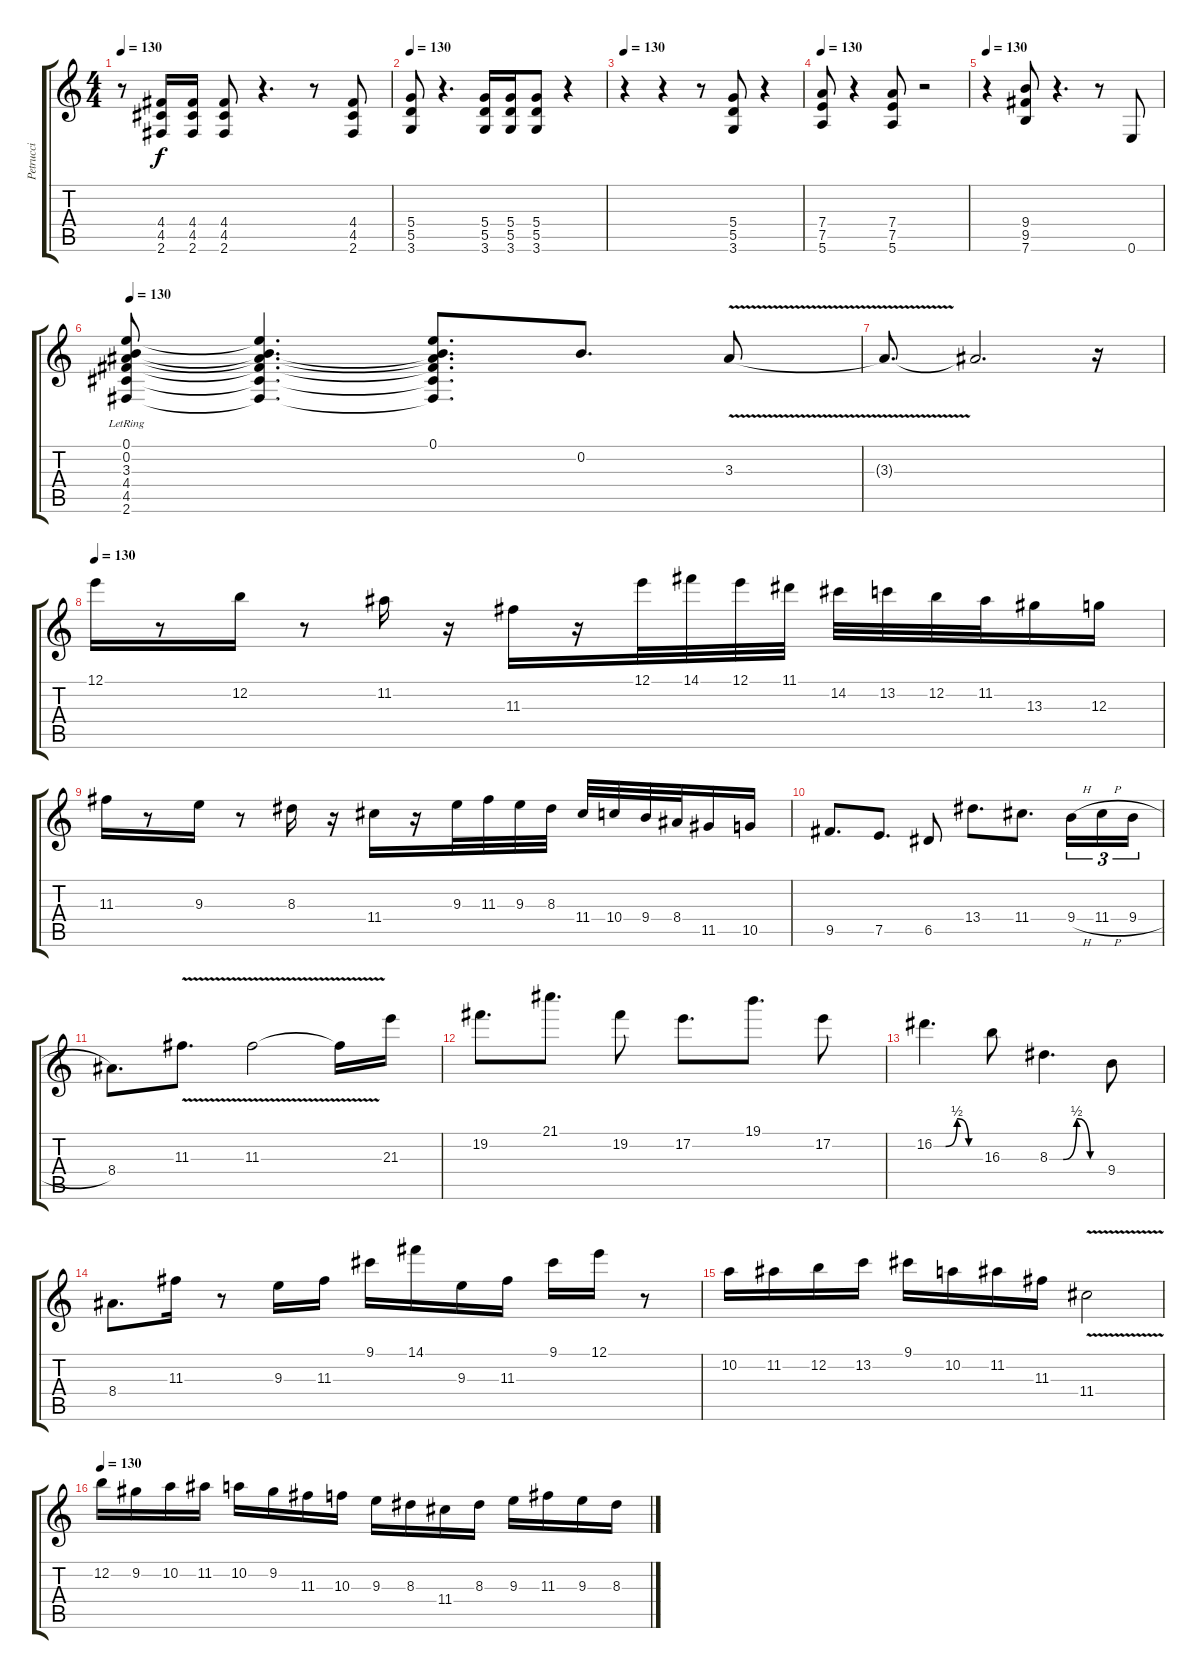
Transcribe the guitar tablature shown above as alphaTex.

\track ("Petrucci" "Petrucci") {instrument distortionguitar}
\staff {score tabs}
\tuning (E4 B3 G3 D3 A2 E2) {hide}
\ts (4 4)
\tempo 130
\clef g2
\ks c
r.8{dy f} (4.4 4.5 2.6).16 (4.4 4.5 2.6).16 (4.4 4.5 2.6).8 r.4{d} r.8 (4.4 4.5 2.6).8 |
\tempo 130
(5.4 5.5 3.6).8 r.4{d} (5.4 5.5 3.6).16 (5.4 5.5 3.6).16 (5.4 5.5 3.6).8 r.4 |
\tempo 130
r.4 r.4 r.8 (5.4 5.5 3.6).8 r.4 |
\tempo 130
(7.4 7.5 5.6).8 r.4 (7.4 7.5 5.6).8 r.2 |
\tempo 130
r.4 (9.4 9.5 7.6).8 r.4{d} r.8 0.6.8 |
\tempo 130
(0.1{lr} 0.2{lr} 3.3{lr} 4.4{lr} 4.5{lr} 2.6{lr}).8 (0.1{t} 0.2{t} 3.3{t} 4.4{t} 4.5{t} 2.6{t}).4{d} (0.1 0.2{t} 3.3{t} 4.4{t} 4.5{t} 2.6{t}).8{d} 0.2.8{d} 3.3{v}.8 |
3.3{t}.8{d} 3.3{t}.2{d} r.16 |
\tempo 130
12.1.16{instrument distortionguitar} r.8 12.2.16 r.8 11.2.16 r.16 11.3.16 r.16 12.1.32 14.1.32 12.1.32 11.1.32 14.2.32 13.2.32 12.2.32 11.2.32 13.3.16 12.3.16 |
11.3.16 r.8 9.3.16 r.8 8.3.16 r.16 11.4.16 r.16 9.3.32 11.3.32 9.3.32 8.3.32 11.4.32 10.4.32 9.4.32 8.4.32 11.5.16 10.5.16 |
9.5.8{d} 7.5.8{d} 6.5.8 13.4.8{d} 11.4.8{d} 9.4{h}.16{tu (3 2)} 11.4{h}.16{tu (3 2)} 9.4{h}.16{tu (3 2)} |
8.4.8{d} 11.3{v}.8{d} 11.3{v}.2 11.3{t}.16 21.3.16 |
19.2.8{d} 21.1.8{d} 19.2.8 17.2.8{d} 19.1.8{d} 17.2.8 |
16.2{be (custom 0 0 15 0 30 2 45 0 60 0)}.4{d} 16.3.8 8.3{be (custom 0 0 15 0 30 2 45 0 60 0)}.4{d} 9.4.8 |
8.4.8{d} 11.3.16 r.8 9.3.16 11.3.16 9.1.16 14.1.16 9.3.16 11.3.16 9.1.16 12.1.16 r.8 |
10.2.16 11.2.16 12.2.16 13.2.16 9.1.16 10.2.16 11.2.16 11.3.16 11.4{v}.2 |
\tempo 130
12.2.16 9.2.16 10.2.16 11.2.16 10.2.16 9.2.16 11.3.16 10.3.16 9.3.16 8.3.16 11.4.16 8.3.16 9.3.16 11.3.16 9.3.16 8.3.16
